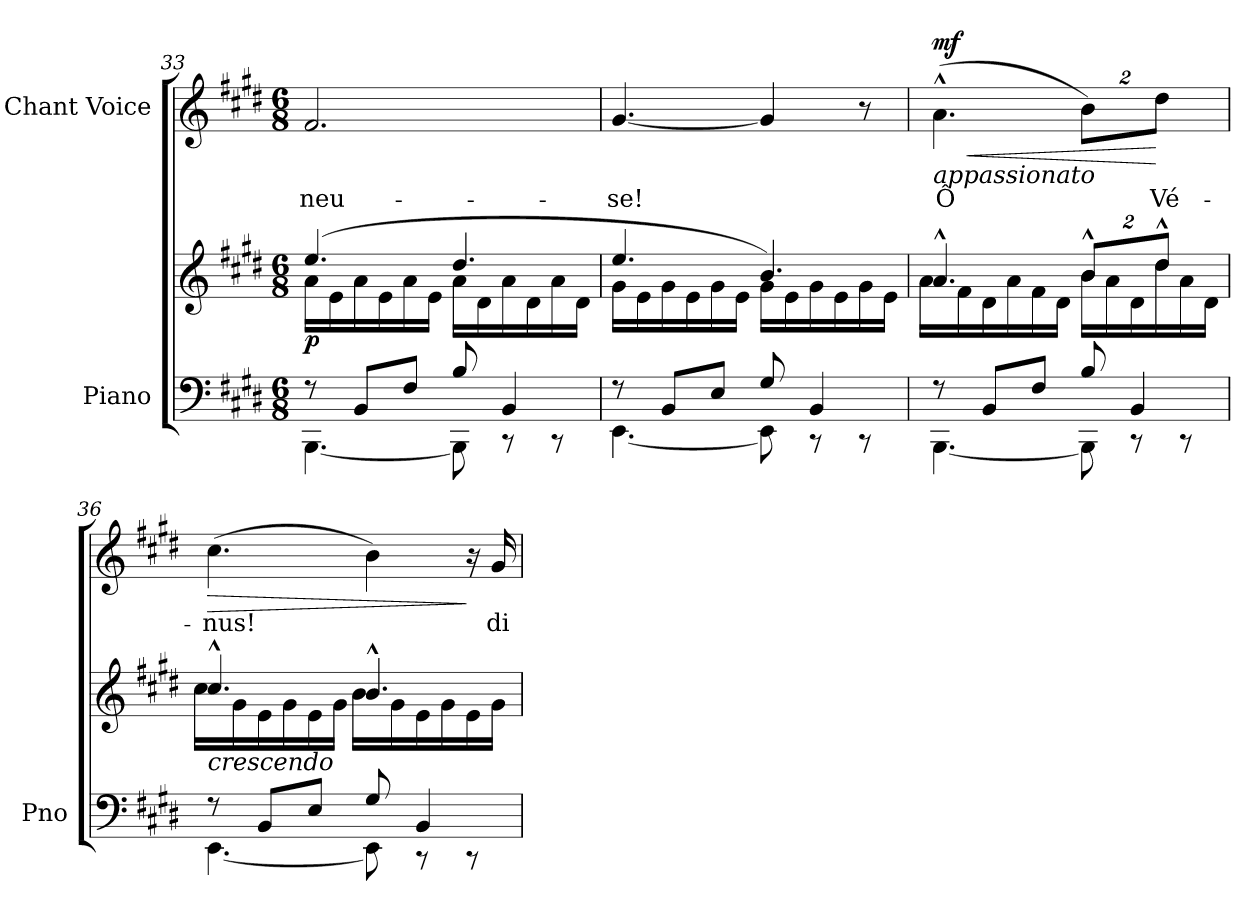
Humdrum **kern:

**kern	**kern	**dynam	**kern	**text	**dynam
*part2	*part2	*part2	*part1	*part1	*part1
*staff3	*staff2	*staff2/3	*staff1	*staff1	*staff1
*I"Piano	*	*	*I"Chant Voice	*	*
*I'Pno	*	*	*	*	*
!!LO:LB:g=z
*clefF4	*clefG2	*	*clefG2	*	*
*k[f#c#g#d#]	*k[f#c#g#d#]	*	*k[f#c#g#d#]	*	*
*M6/8	*M6/8	*	*M6/8	*	*
=33	=33	=33	=33	=33	=33
*^	*^	*	*	*	*
!	!	!	!	!LO:DY:b	!	!LO:LY:b	!
8r	[4.BBB\	(4.ee/	16a\LL	p	2.f#/	-neu-	.
.	.	.	16e\	.	.	.	.
8BB/L	.	.	16a\	.	.	.	.
.	.	.	16e\	.	.	.	.
8F#/J	.	.	16a\	.	.	.	.
.	.	.	16e\JJ	.	.	.	.
8B/	8BBB\]	4.dd#/	16a\LL	.	.	.	.
.	.	.	16d#\	.	.	.	.
4BB/	8r	.	16a\	.	.	.	.
.	.	.	16d#\	.	.	.	.
.	8r	.	16a\	.	.	.	.
.	.	.	16d#\JJ	.	.	.	.
=34	=34	=34	=34	=34	=34	=34	=34
!	!	!	!	!	!	!LO:LY:b	!
8r	[4.EE\	4.ee/	16g#\LL	.	[4.g#/	-se!	.
.	.	.	16e\	.	.	.	.
8BB/L	.	.	16g#\	.	.	.	.
.	.	.	16e\	.	.	.	.
8E/J	.	.	16g#\	.	.	.	.
.	.	.	16e\JJ	.	.	.	.
8G#/	8EE\]	4.b/)	16g#\LL	.	4g#/]	.	.
.	.	.	16e\	.	.	.	.
4BB/	8r	.	16g#\	.	.	.	.
.	.	.	16e\	.	.	.	.
.	8r	.	16g#\	.	8r	.	.
.	.	.	16e\JJ	.	.	.	.
!!LO:PB:g=z
=35	=35	=35	=35	=35	=35	=35	=35
!	!	!	!	!	!LO:TX:b:i:t=appassionato	!	!
!	!	!	!	!LO:DY:b	!	!LO:LY:b	!LO:HP:b
!	!	!	!	!LO:DY:n=1:b	!	!	!LO:DY:n=1:a
8r	[4.BBB\	4.a^^/	16a\LL	p other-dynamics	(4.a^^\	Ô	< mf
.	.	.	16f#\	.	.	.	.
8BB/L	.	.	16d#\	.	.	.	.
.	.	.	16a\	.	.	.	.
8F#/J	.	.	16f#\	.	.	.	.
.	.	.	16d#\JJ	.	.	.	.
*	*	*Xbrackettup	*	*	*	*	*
8B/	8BBB\]	16%3b^^/L	16b\LL	.	16%3b\L)	.	.
.	.	.	16a\	.	.	.	.
4BB/	8r	.	16d#\	.	.	.	.
!	!	!	!	!	!	!LO:LY:b	!
.	.	16%3dd#^^/J	16dd#\	.	16%3dd#\J	Vé-	[
.	8r	.	16a\	.	.	.	.
.	.	.	16d#\JJ	.	.	.	.
=36	=36	=36	=36	=36	=36	=36	=36
!	!	!LO:TX:b:i:t=crescendo	!	!	!	!	!
!	!	!	!	!	!	!LO:LY:b	!LO:HP:b
8r	[4.EE\	4.cc#^^/	16cc#\LL	.	(4.cc#\	-nus!	>
.	.	.	16g#\	.	.	.	.
8BB/L	.	.	16e\	.	.	.	.
.	.	.	16g#\	.	.	.	.
8E/J	.	.	16e\	.	.	.	.
.	.	.	16g#\JJ	.	.	.	.
8G#/	8EE\]	4.b^^/	16b\LL	.	4b\)	.	.
.	.	.	16g#\	.	.	.	.
4BB/	8r	.	16e\	.	.	.	.
.	.	.	16g#\	.	.	.	.
.	8r	.	16e\	.	16r	.	]
!	!	!	!	!	!	!LO:LY:b	!LO:DY:a
!	!	!	!	!	!	!	!LO:DY:n=1:a
.	.	.	16g#\JJ	.	16g#/	di-	other-dynamics f
*v	*v	*	*	*	*	*	*
*	*v	*v	*	*	*	*
=	=	=	=	=	=
*-	*-	*-	*-	*-	*-
